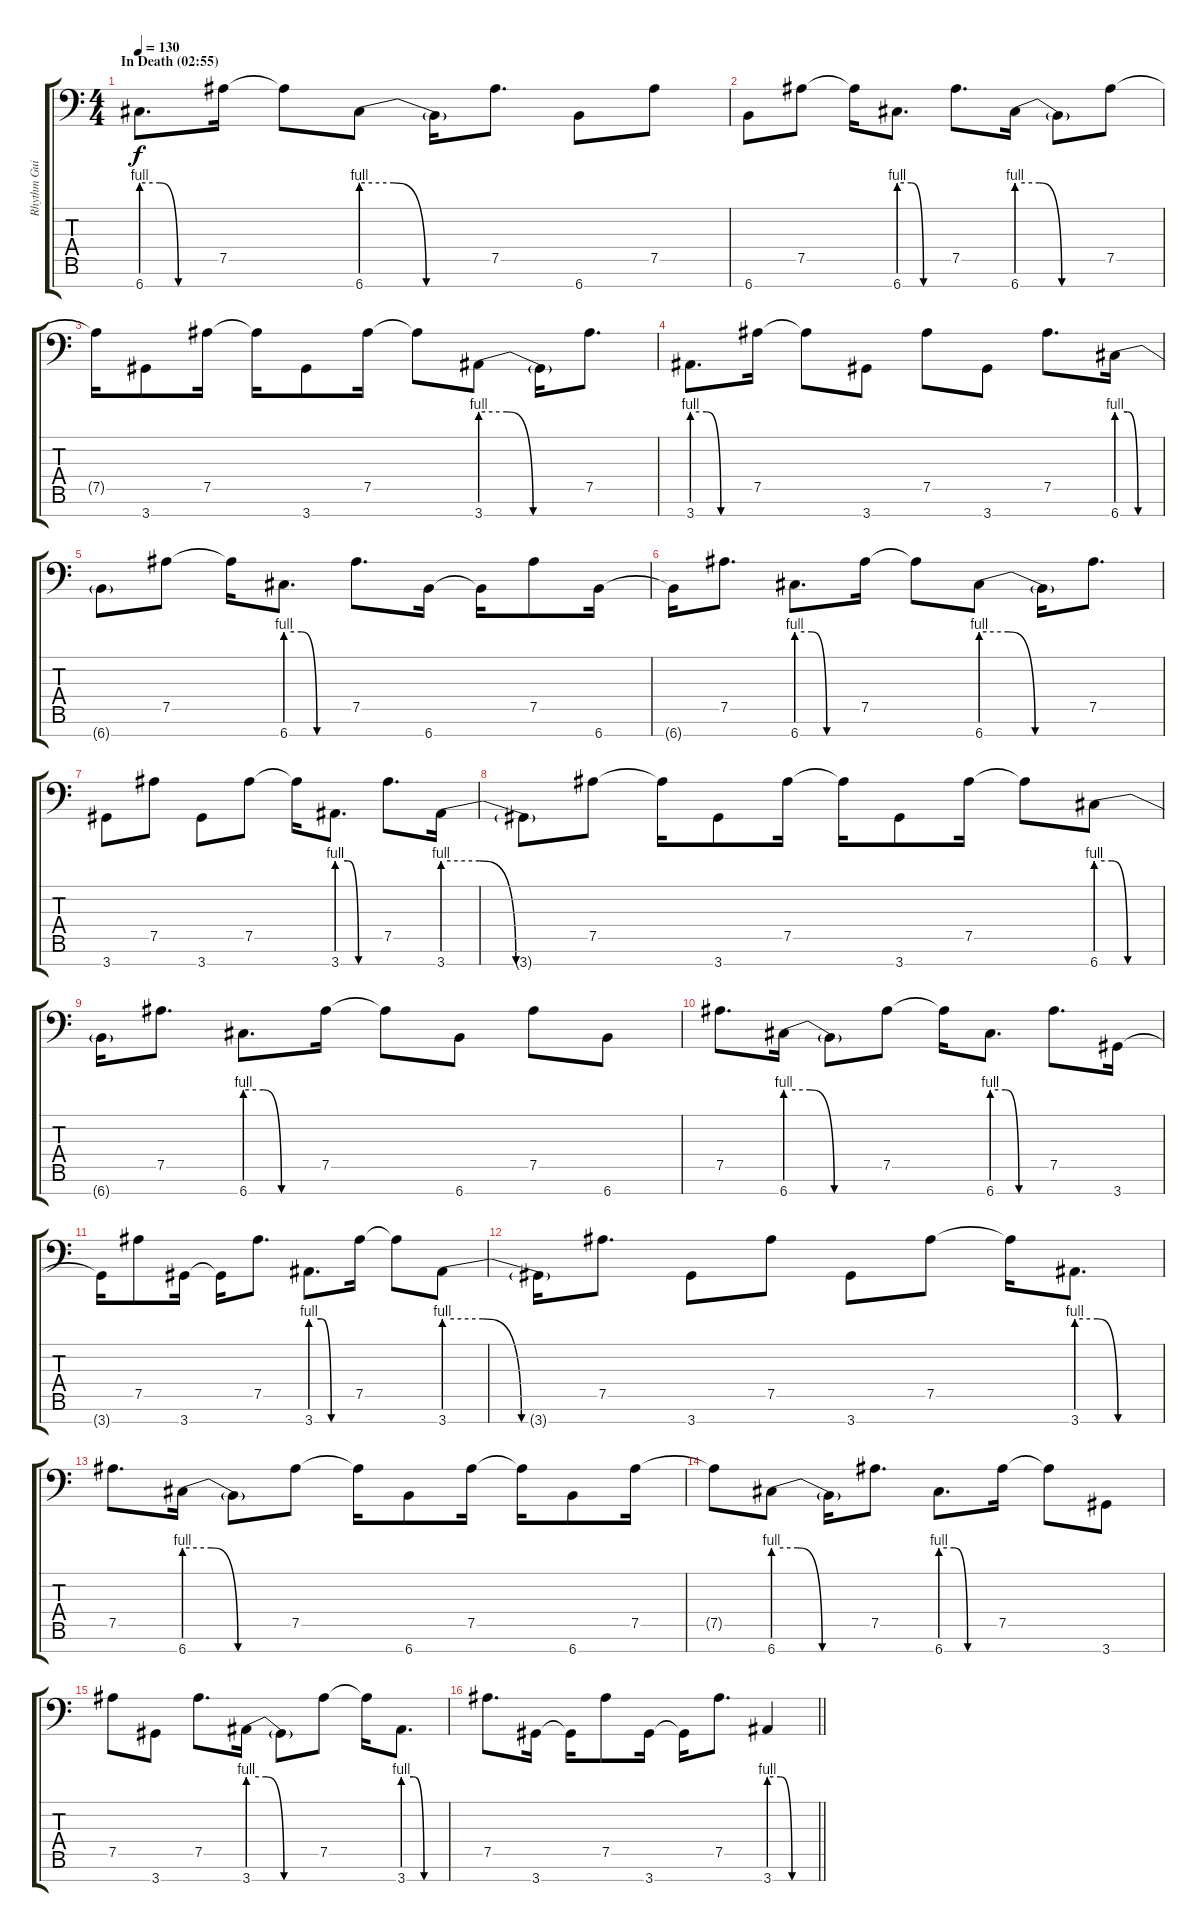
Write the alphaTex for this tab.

\track ("Rhythm Guitar 2 (Fredrik Thordendal) " "Rhythm Gui") {instrument overdrivenguitar}
\staff {score tabs}
\tuning (Bb3 F3 Db3 Ab2 Eb2 Bb1 F1) {hide}
\ts (4 4)
\section ("" "In Death (02:55)")
\tempo 130
\clef f4
\ks c
6.7{be (custom 0 4 15 4 30 0 60 0)}.8{d dy f} 7.5.16 7.5{t}.8 6.7{be (custom 0 4 15 4 30 0 60 0)}.8 6.7{t}.16 7.5.8{d} 6.7.8 7.5.8 |
6.7.8 7.5.8 7.5{t}.16 6.7{be (custom 0 4 15 4 30 0 60 0)}.8{d} 7.5.8{d} 6.7{be (custom 0 4 15 4 30 0 60 0)}.16 6.7{t}.8 7.5.8 |
7.5{t}.16 3.7.8 7.5.16 7.5{t}.16 3.7.8 7.5.16 7.5{t}.8 3.7{be (custom 0 4 15 4 30 0 60 0)}.8 3.7{t}.16 7.5.8{d} |
3.7{be (custom 0 4 15 4 30 0 60 0)}.8{d} 7.5.16 7.5{t}.8 3.7.8 7.5.8 3.7.8 7.5.8{d} 6.7{be (custom 0 4 15 4 30 0 60 0)}.16 |
6.7{t}.8 7.5.8 7.5{t}.16 6.7{be (custom 0 4 15 4 30 0 60 0)}.8{d} 7.5.8{d} 6.7.16 6.7{t}.16 7.5.8 6.7.16 |
6.7{t}.16 7.5.8{d} 6.7{be (custom 0 4 15 4 30 0 60 0)}.8{d} 7.5.16 7.5{t}.8 6.7{be (custom 0 4 15 4 30 0 60 0)}.8 6.7{t}.16 7.5.8{d} |
3.7.8 7.5.8 3.7.8 7.5.8 7.5{t}.16 3.7{be (custom 0 4 15 4 30 0 60 0)}.8{d} 7.5.8{d} 3.7{be (custom 0 4 15 4 30 0 60 0)}.16 |
3.7{t}.8 7.5.8 7.5{t}.16 3.7.8 7.5.16 7.5{t}.16 3.7.8 7.5.16 7.5{t}.8 6.7{be (custom 0 4 15 4 30 0 60 0)}.8 |
6.7{t}.16 7.5.8{d} 6.7{be (custom 0 4 15 4 30 0 60 0)}.8{d} 7.5.16 7.5{t}.8 6.7.8 7.5.8 6.7.8 |
7.5.8{d} 6.7{be (custom 0 4 15 4 30 0 60 0)}.16 6.7{t}.8 7.5.8 7.5{t}.16 6.7{be (custom 0 4 15 4 30 0 60 0)}.8{d} 7.5.8{d} 3.7.16 |
3.7{t}.16 7.5.8 3.7.16 3.7{t}.16 7.5.8{d} 3.7{be (custom 0 4 15 4 30 0 60 0)}.8{d} 7.5.16 7.5{t}.8 3.7{be (custom 0 4 15 4 30 0 60 0)}.8 |
3.7{t}.16 7.5.8{d} 3.7.8 7.5.8 3.7.8 7.5.8 7.5{t}.16 3.7{be (custom 0 4 15 4 30 0 60 0)}.8{d} |
7.5.8{d} 6.7{be (custom 0 4 15 4 30 0 60 0)}.16 6.7{t}.8 7.5.8 7.5{t}.16 6.7.8 7.5.16 7.5{t}.16 6.7.8 7.5.16 |
7.5{t}.8 6.7{be (custom 0 4 15 4 30 0 60 0)}.8 6.7{t}.16 7.5.8{d} 6.7{be (custom 0 4 15 4 30 0 60 0)}.8{d} 7.5.16 7.5{t}.8 3.7.8 |
7.5.8 3.7.8 7.5.8{d} 3.7{be (custom 0 4 15 4 30 0 60 0)}.16 3.7{t}.8 7.5.8 7.5{t}.16 3.7{be (custom 0 4 15 4 30 0 60 0)}.8{d} |
\barLineRight lightlight
7.5.8{d} 3.7.16 3.7{t}.16 7.5.8 3.7.16 3.7{t}.16 7.5.8{d} 3.7{be (custom 0 4 15 4 30 0 60 0)}.4
